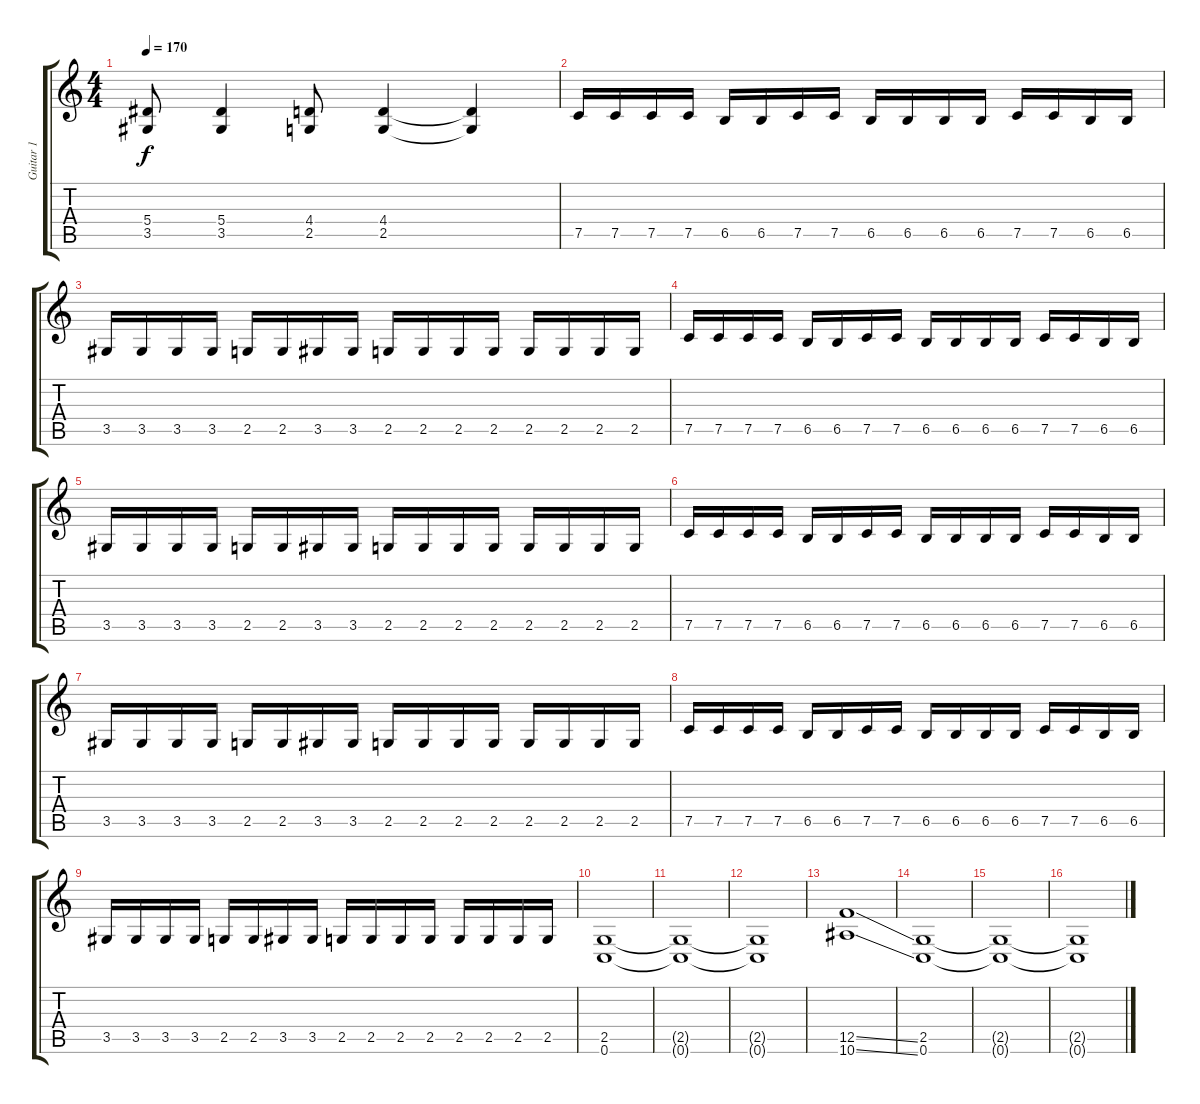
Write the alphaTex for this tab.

\track ("Guitar 1" "Guitar 1") {instrument overdrivenguitar}
\staff {score tabs}
\tuning (C4 G3 Eb3 Bb2 F2 C2) {hide}
\ts (4 4)
\tempo 170
\clef g2
\ks c
(5.4 3.5).8{dy f} (5.4 3.5).4 (4.4 2.5).8 (4.4 2.5).4 (4.4{t} 2.5{t}).4 |
7.5.16 7.5.16 7.5.16 7.5.16 6.5.16 6.5.16 7.5.16 7.5.16 6.5.16 6.5.16 6.5.16 6.5.16 7.5.16 7.5.16 6.5.16 6.5.16 |
3.5.16 3.5.16 3.5.16 3.5.16 2.5.16 2.5.16 3.5.16 3.5.16 2.5.16 2.5.16 2.5.16 2.5.16 2.5.16 2.5.16 2.5.16 2.5.16 |
7.5.16 7.5.16 7.5.16 7.5.16 6.5.16 6.5.16 7.5.16 7.5.16 6.5.16 6.5.16 6.5.16 6.5.16 7.5.16 7.5.16 6.5.16 6.5.16 |
3.5.16 3.5.16 3.5.16 3.5.16 2.5.16 2.5.16 3.5.16 3.5.16 2.5.16 2.5.16 2.5.16 2.5.16 2.5.16 2.5.16 2.5.16 2.5.16 |
7.5.16 7.5.16 7.5.16 7.5.16 6.5.16 6.5.16 7.5.16 7.5.16 6.5.16 6.5.16 6.5.16 6.5.16 7.5.16 7.5.16 6.5.16 6.5.16 |
3.5.16 3.5.16 3.5.16 3.5.16 2.5.16 2.5.16 3.5.16 3.5.16 2.5.16 2.5.16 2.5.16 2.5.16 2.5.16 2.5.16 2.5.16 2.5.16 |
7.5.16 7.5.16 7.5.16 7.5.16 6.5.16 6.5.16 7.5.16 7.5.16 6.5.16 6.5.16 6.5.16 6.5.16 7.5.16 7.5.16 6.5.16 6.5.16 |
3.5.16 3.5.16 3.5.16 3.5.16 2.5.16 2.5.16 3.5.16 3.5.16 2.5.16 2.5.16 2.5.16 2.5.16 2.5.16 2.5.16 2.5.16 2.5.16 |
(2.5 0.6).1 |
(2.5{t} 0.6{t}).1 |
(2.5{t} 0.6{t}).1 |
(12.5{ss} 10.6{ss}).1 |
(2.5 0.6).1 |
(2.5{t} 0.6{t}).1 |
(2.5{t} 0.6{t}).1
